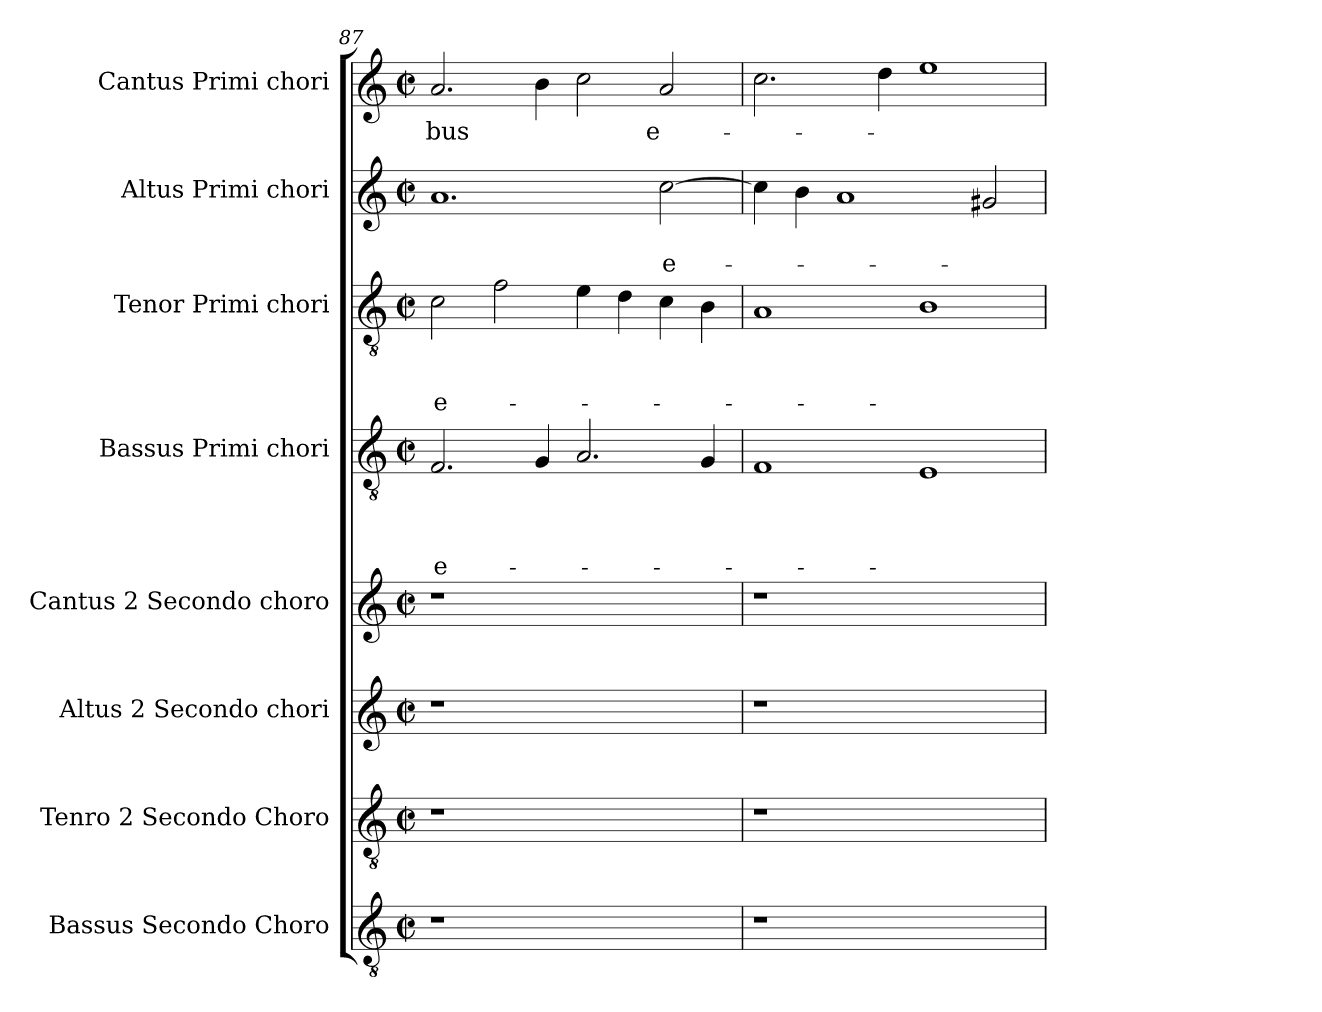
**kern	**kern	**kern	**kern	**kern	**text	**text	**text	**text	**kern	**text	**text	**text	**kern	**text	**text	**kern	**text
*part8	*part7	*part6	*part5	*part4	*part4	*part4	*part4	*part4	*part3	*part3	*part3	*part3	*part2	*part2	*part2	*part1	*part1
*staff8	*staff7	*staff6	*staff5	*staff4	*staff4	*staff4	*staff4	*staff4	*staff3	*staff3	*staff3	*staff3	*staff2	*staff2	*staff2	*staff1	*staff1
*I"Bassus Secondo Choro	*I"Tenro 2 Secondo Choro	*I"Altus 2 Secondo chori	*I"Cantus 2 Secondo choro	*I"Bassus Primi chori	*	*	*	*	*I"Tenor Primi chori	*	*	*	*I"Altus Primi chori	*	*	*I"Cantus Primi chori	*
*I'Ch	*I'Ch	*I'Ch	*I'Ch	*I'Ch	*	*	*	*	*I'Ch	*	*	*	*I'Ch	*	*	*I'Ch	*
!!LO:LB:g=z
*clefGv2	*clefGv2	*clefG2	*clefG2	*clefGv2	*	*	*	*	*clefGv2	*	*	*	*clefG2	*	*	*clefG2	*
*k[]	*k[]	*k[]	*k[]	*k[]	*	*	*	*	*k[]	*	*	*	*k[]	*	*	*k[]	*
*C:	*C:	*C:	*C:	*C:	*	*	*	*	*C:	*	*	*	*C:	*	*	*C:	*
*M2/2	*M2/2	*M2/2	*M2/2	*M2/2	*	*	*	*	*M2/2	*	*	*	*M2/2	*	*	*M2/2	*
*met(c|)	*met(c|)	*met(c|)	*met(c|)	*met(c|)	*	*	*	*	*met(c|)	*	*	*	*met(c|)	*	*	*met(c|)	*
=87	=87	=87	=87	=87	=87	=87	=87	=87	=87	=87	=87	=87	=87	=87	=87	=87	=87
!	!	!	!	!	!	!	!	!LO:LY:b	!	!	!	!LO:LY:b	!	!	!	!	!LO:LY:b
1r	1r	1r	1r	2.F/	.	.	.	e-	2c\	.	.	e-	1.a	.	.	2.a/	-bus
.	.	.	.	.	.	.	.	.	2f\	.	.	.	.	.	.	.	.
.	.	.	.	4G/	.	.	.	.	.	.	.	.	.	.	.	4b\	.
1ryy	1ryy	1ryy	1ryy	2.A/	.	.	.	.	4e\	.	.	.	.	.	.	2cc\	.
.	.	.	.	.	.	.	.	.	4d\	.	.	.	.	.	.	.	.
!	!	!	!	!	!	!	!	!	!	!	!	!	!	!	!LO:LY:b	!	!LO:LY:b
.	.	.	.	.	.	.	.	.	4c\	.	.	.	[>2cc\	.	e-	2a/	e-
.	.	.	.	4G/	.	.	.	.	4B\	.	.	.	.	.	.	.	.
=88	=88	=88	=88	=88	=88	=88	=88	=88	=88	=88	=88	=88	=88	=88	=88	=88	=88
1r	1r	1r	1r	1F	.	.	.	.	1A	.	.	.	4cc\]	.	.	2.cc\	.
.	.	.	.	.	.	.	.	.	.	.	.	.	4b\	.	.	.	.
.	.	.	.	.	.	.	.	.	.	.	.	.	1a	.	.	.	.
.	.	.	.	.	.	.	.	.	.	.	.	.	.	.	.	4dd\	.
1ryy	1ryy	1ryy	1ryy	1E	.	.	.	.	1B	.	.	.	.	.	.	1ee	.
.	.	.	.	.	.	.	.	.	.	.	.	.	2g#X/	.	.	.	.
=	=	=	=	=	=	=	=	=	=	=	=	=	=	=	=	=	=
*-	*-	*-	*-	*-	*-	*-	*-	*-	*-	*-	*-	*-	*-	*-	*-	*-	*-
